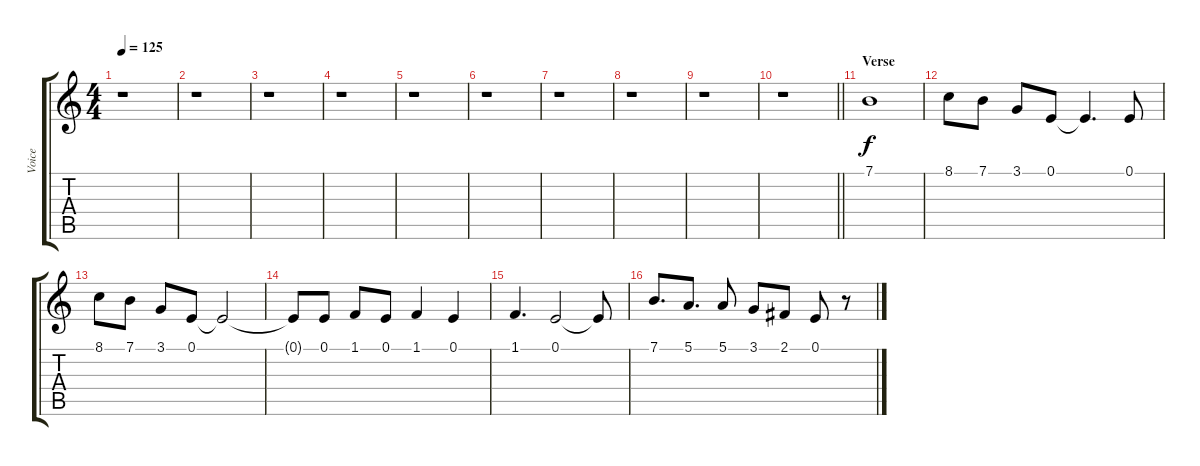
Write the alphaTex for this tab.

\track ("Voice " "Voice ") {instrument lead6voice}
\staff {score tabs}
\tuning (E4 B3 G3 D3 A2 E2) {hide}
\ts (4 4)
\tempo 125
\clef g2
\ks c
r.1{dy f} |
r.1 |
r.1 |
r.1 |
r.1 |
r.1 |
r.1 |
r.1 |
r.1 |
\barLineRight lightlight
r.1 |
\section ("" "Verse")
7.1.1 |
8.1.8 7.1.8 3.1.8 0.1.8 0.1{t}.4{d} 0.1.8 |
8.1.8 7.1.8 3.1.8 0.1.8 0.1{t}.2 |
0.1{t}.8 0.1.8 1.1.8 0.1.8 1.1.4 0.1.4 |
1.1.4{d} 0.1.2 0.1{t}.8 |
7.1.8{d} 5.1.8{d} 5.1.8 3.1.8 2.1.8 0.1.8 r.8
